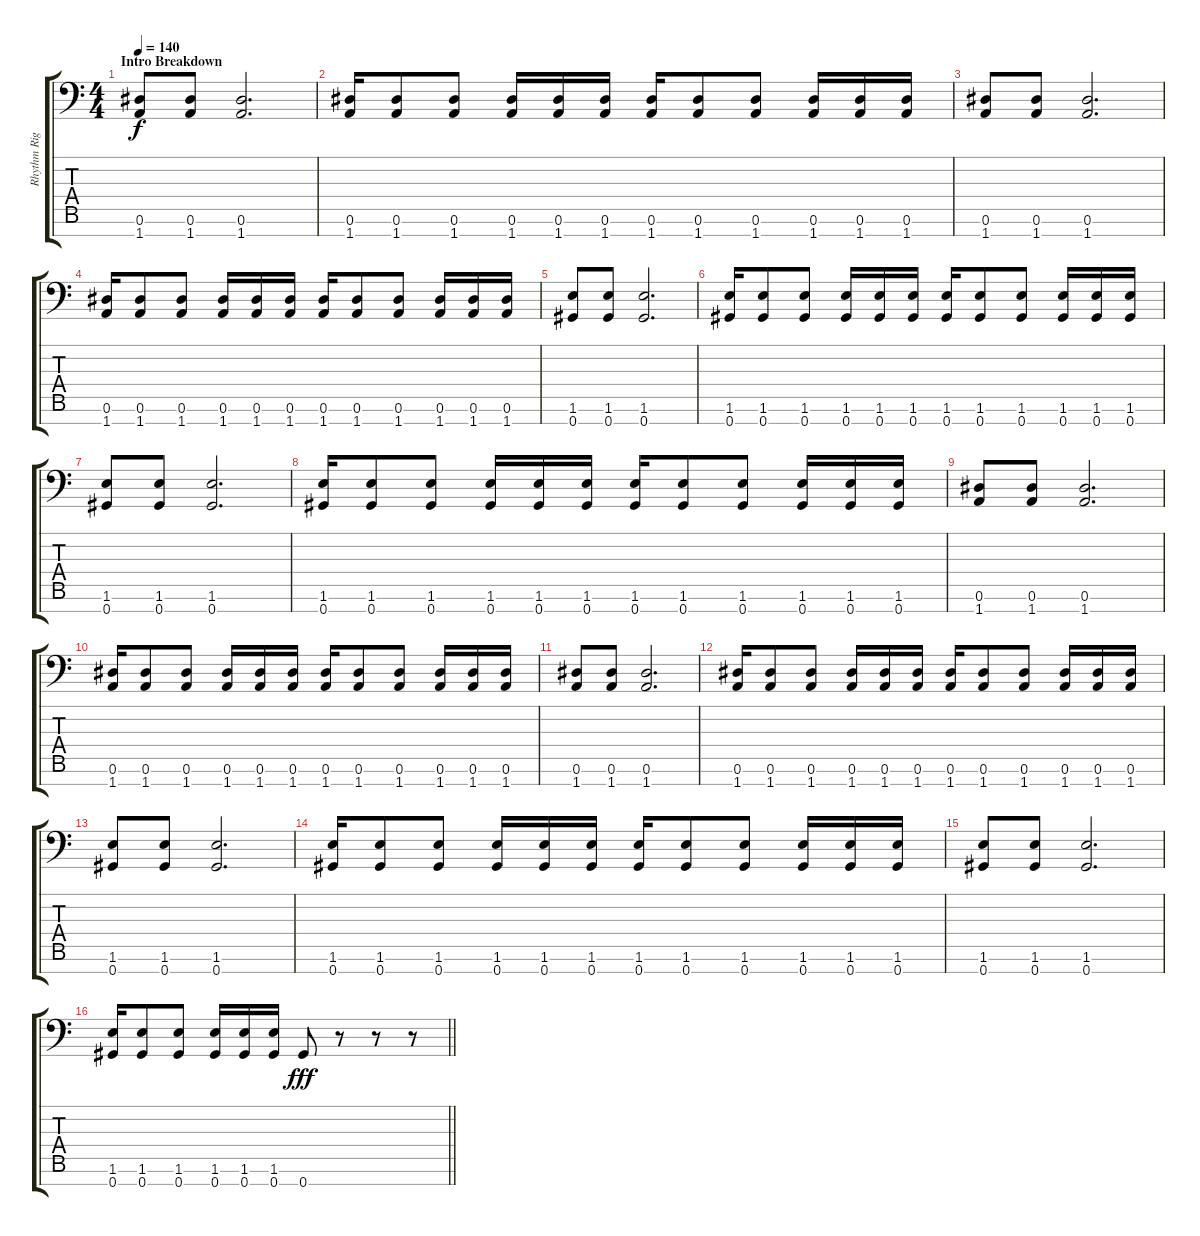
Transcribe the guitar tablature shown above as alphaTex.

\track ("Rhythm Right" "Rhythm Rig") {instrument overdrivenguitar}
\staff {score tabs}
\tuning (Eb4 Bb3 Gb3 Db3 Ab2 Eb2 Ab1) {hide}
\ts (4 4)
\section ("" "Intro Breakdown")
\tempo 140
\clef f4
\ks c
(0.6 1.7).8{dy f} (0.6 1.7).8 (0.6 1.7).2{d} |
(0.6 1.7).16 (0.6 1.7).8 (0.6 1.7).8 (0.6 1.7).16 (0.6 1.7).16 (0.6 1.7).16 (0.6 1.7).16 (0.6 1.7).8 (0.6 1.7).8 (0.6 1.7).16 (0.6 1.7).16 (0.6 1.7).16 |
(0.6 1.7).8 (0.6 1.7).8 (0.6 1.7).2{d} |
(0.6 1.7).16 (0.6 1.7).8 (0.6 1.7).8 (0.6 1.7).16 (0.6 1.7).16 (0.6 1.7).16 (0.6 1.7).16 (0.6 1.7).8 (0.6 1.7).8 (0.6 1.7).16 (0.6 1.7).16 (0.6 1.7).16 |
(1.6 0.7).8 (1.6 0.7).8 (1.6 0.7).2{d} |
(1.6 0.7).16 (1.6 0.7).8 (1.6 0.7).8 (1.6 0.7).16 (1.6 0.7).16 (1.6 0.7).16 (1.6 0.7).16 (1.6 0.7).8 (1.6 0.7).8 (1.6 0.7).16 (1.6 0.7).16 (1.6 0.7).16 |
(1.6 0.7).8 (1.6 0.7).8 (1.6 0.7).2{d} |
(1.6 0.7).16 (1.6 0.7).8 (1.6 0.7).8 (1.6 0.7).16 (1.6 0.7).16 (1.6 0.7).16 (1.6 0.7).16 (1.6 0.7).8 (1.6 0.7).8 (1.6 0.7).16 (1.6 0.7).16 (1.6 0.7).16 |
(0.6 1.7).8 (0.6 1.7).8 (0.6 1.7).2{d} |
(0.6 1.7).16 (0.6 1.7).8 (0.6 1.7).8 (0.6 1.7).16 (0.6 1.7).16 (0.6 1.7).16 (0.6 1.7).16 (0.6 1.7).8 (0.6 1.7).8 (0.6 1.7).16 (0.6 1.7).16 (0.6 1.7).16 |
(0.6 1.7).8 (0.6 1.7).8 (0.6 1.7).2{d} |
(0.6 1.7).16 (0.6 1.7).8 (0.6 1.7).8 (0.6 1.7).16 (0.6 1.7).16 (0.6 1.7).16 (0.6 1.7).16 (0.6 1.7).8 (0.6 1.7).8 (0.6 1.7).16 (0.6 1.7).16 (0.6 1.7).16 |
(1.6 0.7).8 (1.6 0.7).8 (1.6 0.7).2{d} |
(1.6 0.7).16 (1.6 0.7).8 (1.6 0.7).8 (1.6 0.7).16 (1.6 0.7).16 (1.6 0.7).16 (1.6 0.7).16 (1.6 0.7).8 (1.6 0.7).8 (1.6 0.7).16 (1.6 0.7).16 (1.6 0.7).16 |
(1.6 0.7).8 (1.6 0.7).8 (1.6 0.7).2{d} |
\barLineRight lightlight
(1.6 0.7).16 (1.6 0.7).8 (1.6 0.7).8 (1.6 0.7).16 (1.6 0.7).16 (1.6 0.7).16 0.7.8{dy fff} r.8 r.8 r.8
